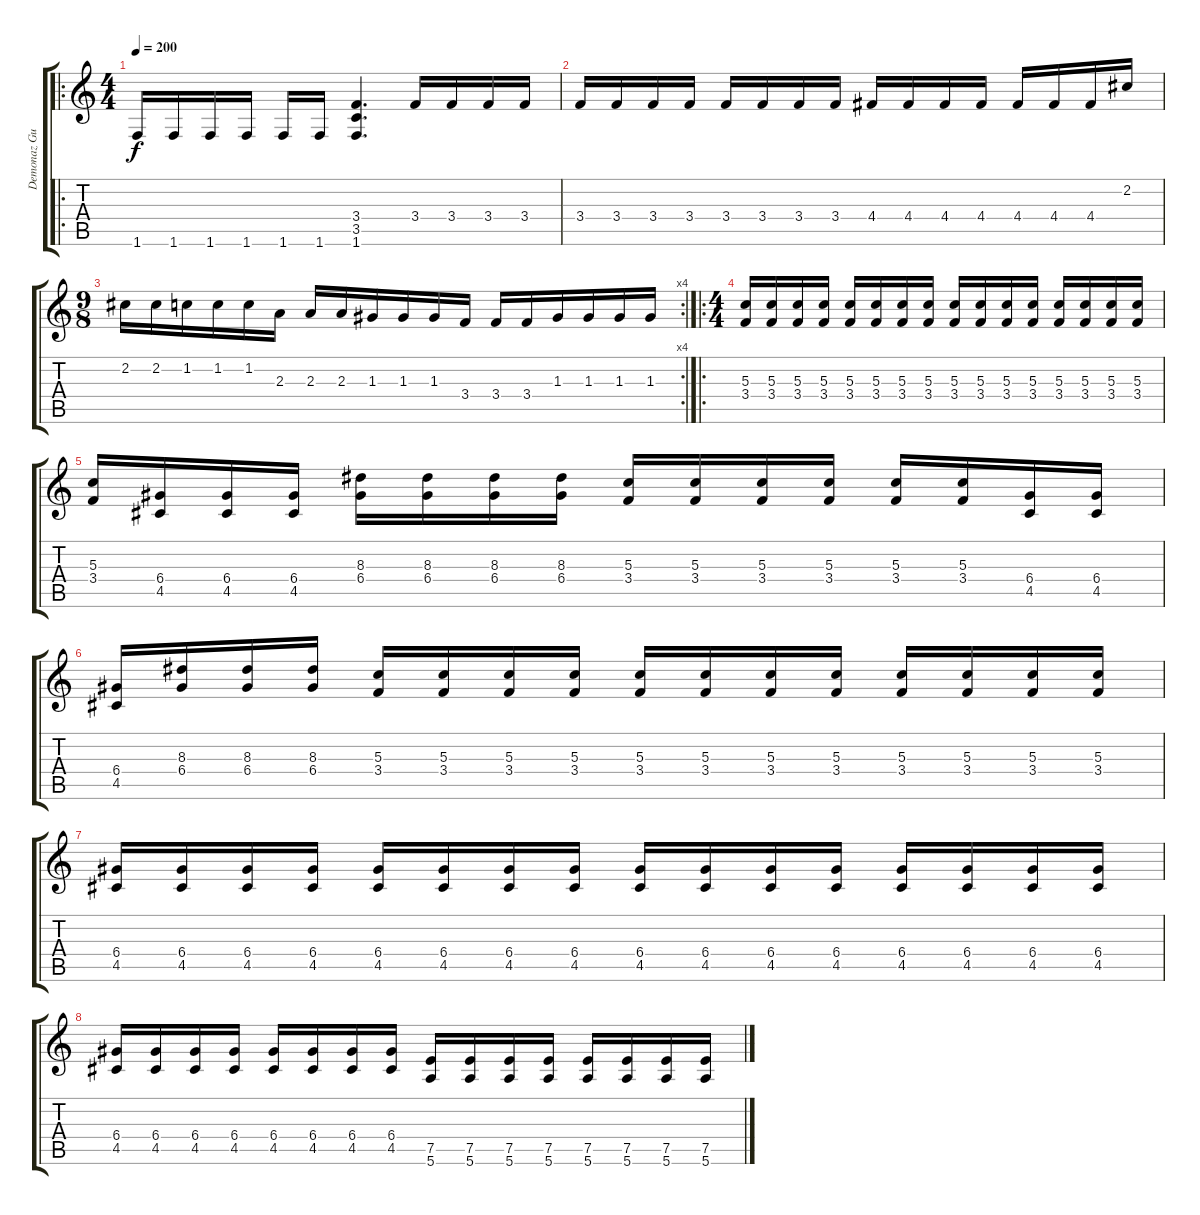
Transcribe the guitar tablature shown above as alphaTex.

\track ("Demonaz Guitar 2" "Demonaz Gu") {instrument overdrivenguitar}
\staff {score tabs}
\tuning (E4 B3 G3 D3 A2 E2) {hide}
\ro
\ts (4 4)
\tempo 200
\clef g2
\ks c
1.6.16{dy f} 1.6.16 1.6.16 1.6.16 1.6.16 1.6.16 (3.4 3.5 1.6).4{d} 3.4.16 3.4.16 3.4.16 3.4.16 |
3.4.16 3.4.16 3.4.16 3.4.16 3.4.16 3.4.16 3.4.16 3.4.16 4.4.16 4.4.16 4.4.16 4.4.16 4.4.16 4.4.16 4.4.16 2.2.16 |
\rc 4
\ts (9 8)
2.2.16 2.2.16 1.2.16 1.2.16 1.2.16 2.3.16 2.3.16 2.3.16 1.3.16 1.3.16 1.3.16 3.4.16 3.4.16 3.4.16 1.3.16 1.3.16 1.3.16 1.3.16 |
\ro
\ts (4 4)
(5.3 3.4).16 (5.3 3.4).16 (5.3 3.4).16 (5.3 3.4).16 (5.3 3.4).16 (5.3 3.4).16 (5.3 3.4).16 (5.3 3.4).16 (5.3 3.4).16 (5.3 3.4).16 (5.3 3.4).16 (5.3 3.4).16 (5.3 3.4).16 (5.3 3.4).16 (5.3 3.4).16 (5.3 3.4).16 |
(5.3 3.4).16 (6.4 4.5).16 (6.4 4.5).16 (6.4 4.5).16 (8.3 6.4).16 (8.3 6.4).16 (8.3 6.4).16 (8.3 6.4).16 (5.3 3.4).16 (5.3 3.4).16 (5.3 3.4).16 (5.3 3.4).16 (5.3 3.4).16 (5.3 3.4).16 (6.4 4.5).16 (6.4 4.5).16 |
(6.4 4.5).16 (8.3 6.4).16 (8.3 6.4).16 (8.3 6.4).16 (5.3 3.4).16 (5.3 3.4).16 (5.3 3.4).16 (5.3 3.4).16 (5.3 3.4).16 (5.3 3.4).16 (5.3 3.4).16 (5.3 3.4).16 (5.3 3.4).16 (5.3 3.4).16 (5.3 3.4).16 (5.3 3.4).16 |
(6.4 4.5).16 (6.4 4.5).16 (6.4 4.5).16 (6.4 4.5).16 (6.4 4.5).16 (6.4 4.5).16 (6.4 4.5).16 (6.4 4.5).16 (6.4 4.5).16 (6.4 4.5).16 (6.4 4.5).16 (6.4 4.5).16 (6.4 4.5).16 (6.4 4.5).16 (6.4 4.5).16 (6.4 4.5).16 |
(6.4 4.5).16 (6.4 4.5).16 (6.4 4.5).16 (6.4 4.5).16 (6.4 4.5).16 (6.4 4.5).16 (6.4 4.5).16 (6.4 4.5).16 (7.5 5.6).16 (7.5 5.6).16 (7.5 5.6).16 (7.5 5.6).16 (7.5 5.6).16 (7.5 5.6).16 (7.5 5.6).16 (7.5 5.6).16
